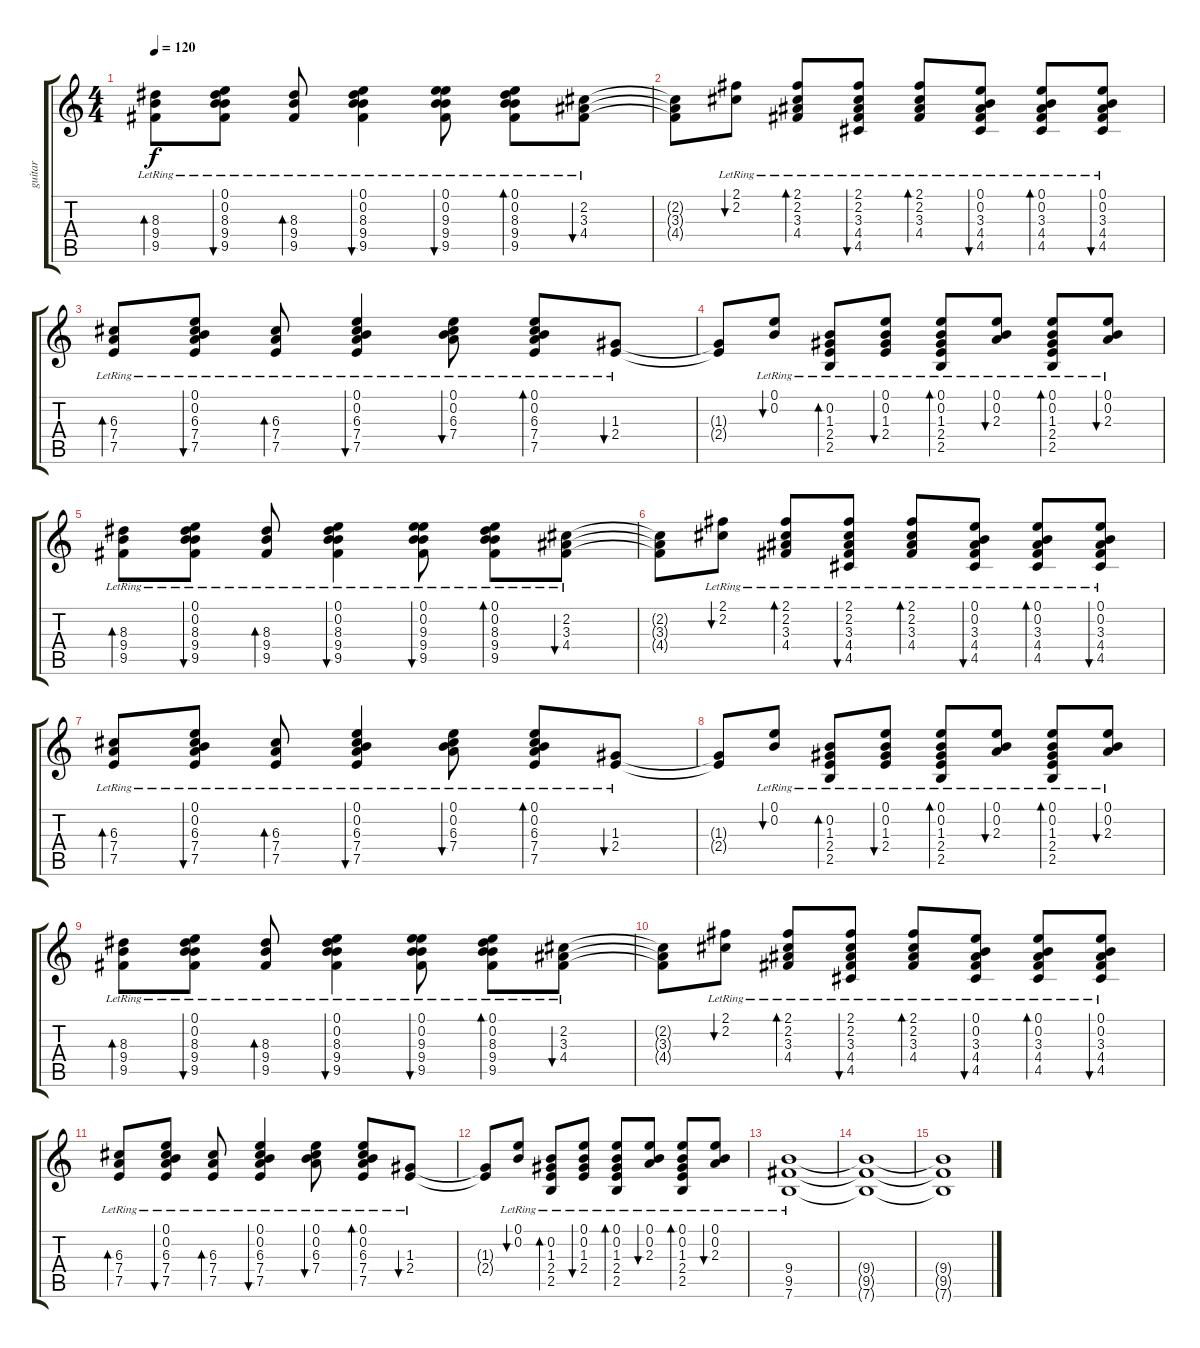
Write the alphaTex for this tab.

\track ("guitar" "guitar") {instrument electricguitarclean}
\staff {score tabs}
\tuning (E4 B3 G3 D3 A2 E2) {hide}
\ts (4 4)
\tempo 120
\clef g2
\ks c
(8.3{lr} 9.4{lr} 9.5{lr}).8{bd 60 dy f} (0.1{lr} 0.2{lr} 8.3{lr} 9.4{lr} 9.5{lr}).8{bu 60} (8.3{lr} 9.4{lr} 9.5{lr}).8{bd 120} (0.1{lr} 0.2{lr} 8.3{lr} 9.4{lr} 9.5{lr}).4{bu 120} (0.1{lr} 0.2{lr} 9.3{lr} 9.4{lr} 9.5{lr}).8{bu 120} (0.1{lr} 0.2{lr} 8.3{lr} 9.4{lr} 9.5{lr}).8{bd 120} (2.2{lr} 3.3{lr} 4.4{lr}).8{bu 120} |
(2.2{t} 3.3{t} 4.4{t}).8 (2.1{lr} 2.2{lr}).8{bu 120} (2.1{lr} 2.2{lr} 3.3{lr} 4.4{lr}).8{bd 120} (2.1{lr} 2.2{lr} 3.3{lr} 4.4{lr} 4.5{lr}).8{bu 120} (2.1{lr} 2.2{lr} 3.3{lr} 4.4{lr}).8{bd 120} (0.1{lr} 0.2{lr} 3.3{lr} 4.4{lr} 4.5{lr}).8{bu 60} (0.1{lr} 0.2{lr} 3.3{lr} 4.4{lr} 4.5{lr}).8{bd 120} (0.1{lr} 0.2{lr} 3.3{lr} 4.4{lr} 4.5{lr}).8{bu 120} |
(6.3{lr} 7.4{lr} 7.5{lr}).8{bd 120} (0.1{lr} 0.2{lr} 6.3{lr} 7.4{lr} 7.5{lr}).8{bu 120} (6.3{lr} 7.4{lr} 7.5{lr}).8{bd 120} (0.1{lr} 0.2{lr} 6.3{lr} 7.4{lr} 7.5{lr}).4{bu 120} (0.1{lr} 0.2{lr} 6.3{lr} 7.4{lr}).8{bu 120} (0.1{lr} 0.2{lr} 6.3{lr} 7.4{lr} 7.5{lr}).8{bd 120} (1.3{lr} 2.4{lr}).8{bu 120} |
(1.3{t} 2.4{t}).8 (0.1{lr} 0.2{lr}).8{bu 120} (0.2{lr} 1.3{lr} 2.4{lr} 2.5{lr}).8{bd 120} (0.1{lr} 0.2{lr} 1.3{lr} 2.4{lr}).8{bu 120} (0.1{lr} 0.2{lr} 1.3{lr} 2.4{lr} 2.5{lr}).8{bd 120} (0.1{lr} 0.2{lr} 2.3{lr}).8{bu 120} (0.1{lr} 0.2{lr} 1.3{lr} 2.4{lr} 2.5{lr}).8{bd 120} (0.1{lr} 0.2{lr} 2.3{lr}).8{bu 120} |
(8.3{lr} 9.4{lr} 9.5{lr}).8{bd 60} (0.1{lr} 0.2{lr} 8.3{lr} 9.4{lr} 9.5{lr}).8{bu 60} (8.3{lr} 9.4{lr} 9.5{lr}).8{bd 120} (0.1{lr} 0.2{lr} 8.3{lr} 9.4{lr} 9.5{lr}).4{bu 120} (0.1{lr} 0.2{lr} 9.3{lr} 9.4{lr} 9.5{lr}).8{bu 120} (0.1{lr} 0.2{lr} 8.3{lr} 9.4{lr} 9.5{lr}).8{bd 120} (2.2{lr} 3.3{lr} 4.4{lr}).8{bu 120} |
(2.2{t} 3.3{t} 4.4{t}).8 (2.1{lr} 2.2{lr}).8{bu 120} (2.1{lr} 2.2{lr} 3.3{lr} 4.4{lr}).8{bd 120} (2.1{lr} 2.2{lr} 3.3{lr} 4.4{lr} 4.5{lr}).8{bu 120} (2.1{lr} 2.2{lr} 3.3{lr} 4.4{lr}).8{bd 120} (0.1{lr} 0.2{lr} 3.3{lr} 4.4{lr} 4.5{lr}).8{bu 60} (0.1{lr} 0.2{lr} 3.3{lr} 4.4{lr} 4.5{lr}).8{bd 120} (0.1{lr} 0.2{lr} 3.3{lr} 4.4{lr} 4.5{lr}).8{bu 120} |
(6.3{lr} 7.4{lr} 7.5{lr}).8{bd 120} (0.1{lr} 0.2{lr} 6.3{lr} 7.4{lr} 7.5{lr}).8{bu 120} (6.3{lr} 7.4{lr} 7.5{lr}).8{bd 120} (0.1{lr} 0.2{lr} 6.3{lr} 7.4{lr} 7.5{lr}).4{bu 120} (0.1{lr} 0.2{lr} 6.3{lr} 7.4{lr}).8{bu 120} (0.1{lr} 0.2{lr} 6.3{lr} 7.4{lr} 7.5{lr}).8{bd 120} (1.3{lr} 2.4{lr}).8{bu 120} |
(1.3{t} 2.4{t}).8 (0.1{lr} 0.2{lr}).8{bu 120} (0.2{lr} 1.3{lr} 2.4{lr} 2.5{lr}).8{bd 120} (0.1{lr} 0.2{lr} 1.3{lr} 2.4{lr}).8{bu 120} (0.1{lr} 0.2{lr} 1.3{lr} 2.4{lr} 2.5{lr}).8{bd 120} (0.1{lr} 0.2{lr} 2.3{lr}).8{bu 120} (0.1{lr} 0.2{lr} 1.3{lr} 2.4{lr} 2.5{lr}).8{bd 120} (0.1{lr} 0.2{lr} 2.3{lr}).8{bu 120} |
(8.3{lr} 9.4{lr} 9.5{lr}).8{bd 60} (0.1{lr} 0.2{lr} 8.3{lr} 9.4{lr} 9.5{lr}).8{bu 60} (8.3{lr} 9.4{lr} 9.5{lr}).8{bd 120} (0.1{lr} 0.2{lr} 8.3{lr} 9.4{lr} 9.5{lr}).4{bu 120} (0.1{lr} 0.2{lr} 9.3{lr} 9.4{lr} 9.5{lr}).8{bu 120} (0.1{lr} 0.2{lr} 8.3{lr} 9.4{lr} 9.5{lr}).8{bd 120} (2.2{lr} 3.3{lr} 4.4{lr}).8{bu 120} |
(2.2{t} 3.3{t} 4.4{t}).8 (2.1{lr} 2.2{lr}).8{bu 120} (2.1{lr} 2.2{lr} 3.3{lr} 4.4{lr}).8{bd 120} (2.1{lr} 2.2{lr} 3.3{lr} 4.4{lr} 4.5{lr}).8{bu 120} (2.1{lr} 2.2{lr} 3.3{lr} 4.4{lr}).8{bd 120} (0.1{lr} 0.2{lr} 3.3{lr} 4.4{lr} 4.5{lr}).8{bu 60} (0.1{lr} 0.2{lr} 3.3{lr} 4.4{lr} 4.5{lr}).8{bd 120} (0.1{lr} 0.2{lr} 3.3{lr} 4.4{lr} 4.5{lr}).8{bu 120} |
(6.3{lr} 7.4{lr} 7.5{lr}).8{bd 120} (0.1{lr} 0.2{lr} 6.3{lr} 7.4{lr} 7.5{lr}).8{bu 120} (6.3{lr} 7.4{lr} 7.5{lr}).8{bd 120} (0.1{lr} 0.2{lr} 6.3{lr} 7.4{lr} 7.5{lr}).4{bu 120} (0.1{lr} 0.2{lr} 6.3{lr} 7.4{lr}).8{bu 120} (0.1{lr} 0.2{lr} 6.3{lr} 7.4{lr} 7.5{lr}).8{bd 120} (1.3{lr} 2.4{lr}).8{bu 120} |
(1.3{t} 2.4{t}).8 (0.1{lr} 0.2{lr}).8{bu 120} (0.2{lr} 1.3{lr} 2.4{lr} 2.5{lr}).8{bd 120} (0.1{lr} 0.2{lr} 1.3{lr} 2.4{lr}).8{bu 120} (0.1{lr} 0.2{lr} 1.3{lr} 2.4{lr} 2.5{lr}).8{bd 120} (0.1{lr} 0.2{lr} 2.3{lr}).8{bu 120} (0.1{lr} 0.2{lr} 1.3{lr} 2.4{lr} 2.5{lr}).8{bd 120} (0.1{lr} 0.2{lr} 2.3{lr}).8{bu 120} |
(9.4{lr} 9.5{lr} 7.6{lr}).1 |
(9.4{t} 9.5{t} 7.6{t}).1 |
(9.4{t} 9.5{t} 7.6{t}).1
